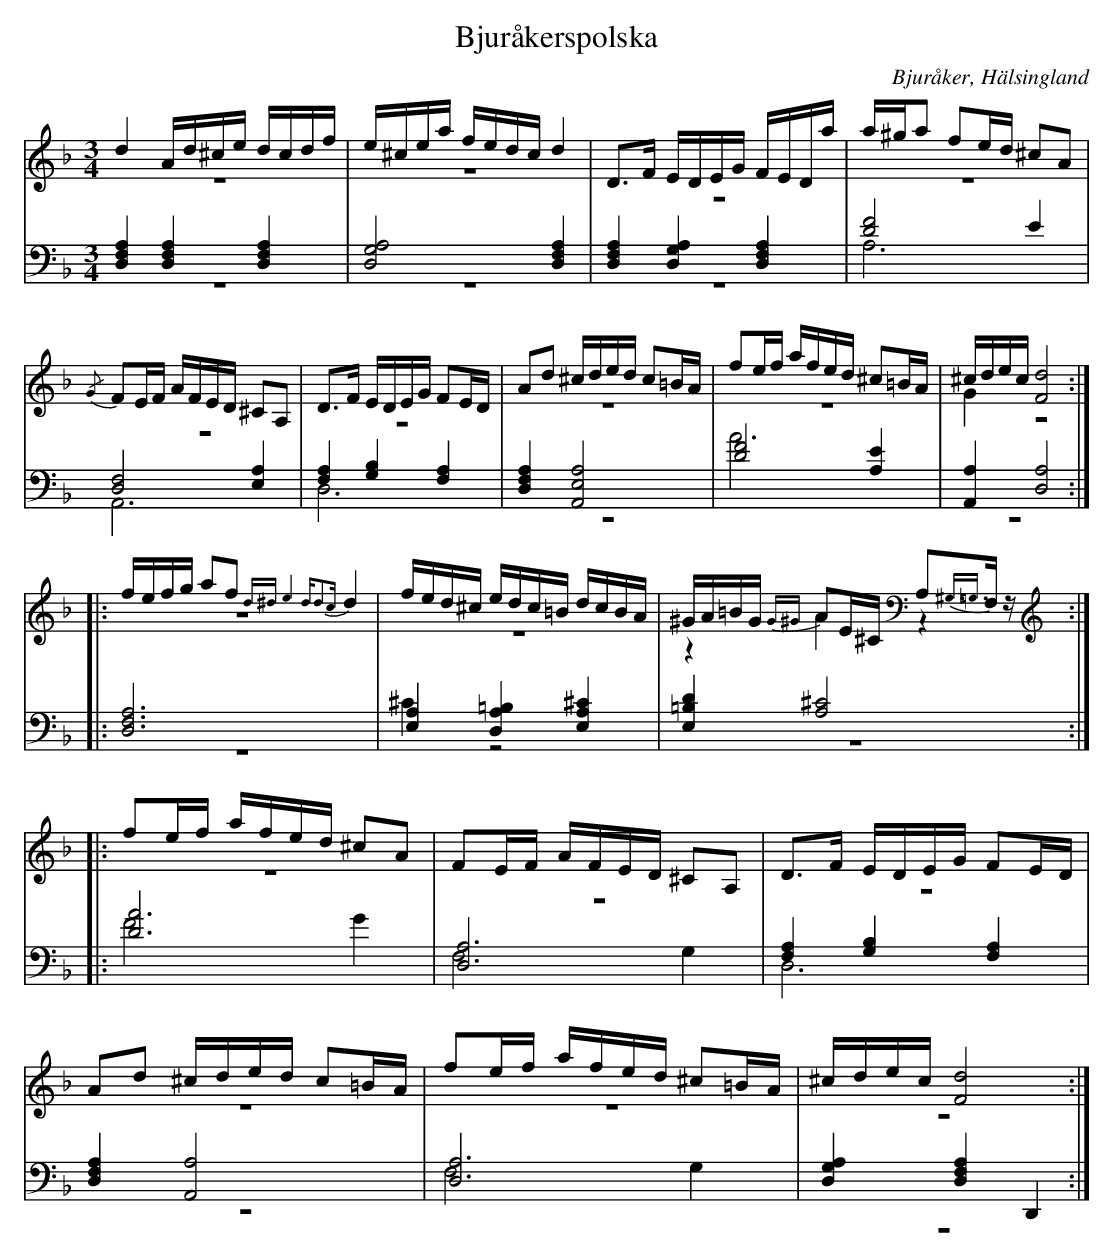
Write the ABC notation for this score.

X:1
T: Bjuråkerspolska
O: Bjuråker, Hälsingland
M: 3/4
L: 1/16
K: Dm
V:1
V:2 merge
V:3
V:4 merge
V:1
d4 Ad^ce dcdf |e^cea fedc d4|D2>F2 EDEG FEDa|a^ga2 f2ed ^c2A2|
{/G}F2EF AFED ^C2A,2|D2>F2 EDEG F2ED|A2d2 ^cded c2=BA|f2ef afed ^c2=BA|^cdec [F8d8]:|
|:fefg a2f2 {d^de4d^=d2c}d4 |fed^c edc=B dcBA|^GA=BG {G^G}A2E^C A,2{^G,3/2=G,3/2}F,z:|
|:f2ef afed ^c2A2|F2EF AFED ^C2A,2|D2>F2 EDEG F2ED|
A2d2 ^cded c2=BA|f2ef afed ^c2=BA|^cdec [F8d8]:|
V:2
z12|z12|z12|z12|
z12|z12|z12|z12|G4 z8:|
|:z12|z12|z4 A4 z4:|
|:z12|z12|z12|
z12|z12|z12:|
V:3 clef=bass
[D,4F,4A,4] [D,4F,4A,4] [D,4F,4A,4]|[D,8G,8A,8] [D,4F,4A,4]|[D,4F,4A,4] [D,4G,4A,4] [D,4F,4A,4]|[D8F8] E4|
[D,8F,8] [E,4A,4]|[F,4A,4] [G,4B,4] [F,4A,4]|[D,4F,4A,4] [A,,8E,8A,8]|[D8F8] [A,4E4]|[A,,4A,4] [D,8A,8]:|
|:[D,12F,12A,12]|[E,4A,4] [A,4=B,4D,4] [E,4A,4^C4]|[E,4=B,4D4] [A,8^C8]:|
|:[D12A12]|[D,12A,12]|[F,4A,4] [G,4B,4] [F,4A,4]|
[D,4F,4A,4] [A,,8A,8]|[D,12A,12]|[D,4G,4A,4] [D,4F,4A,4] D,,4:|
V:4 clef=bass
z12|z12|z12|A,12|
A,,12|D,12|z12|A12|z12:|
|:z12|^C4 z8|z12:|
|:F8 G4|F,8 G,4|D,12|
z12|F,8 G,4|z12:|
